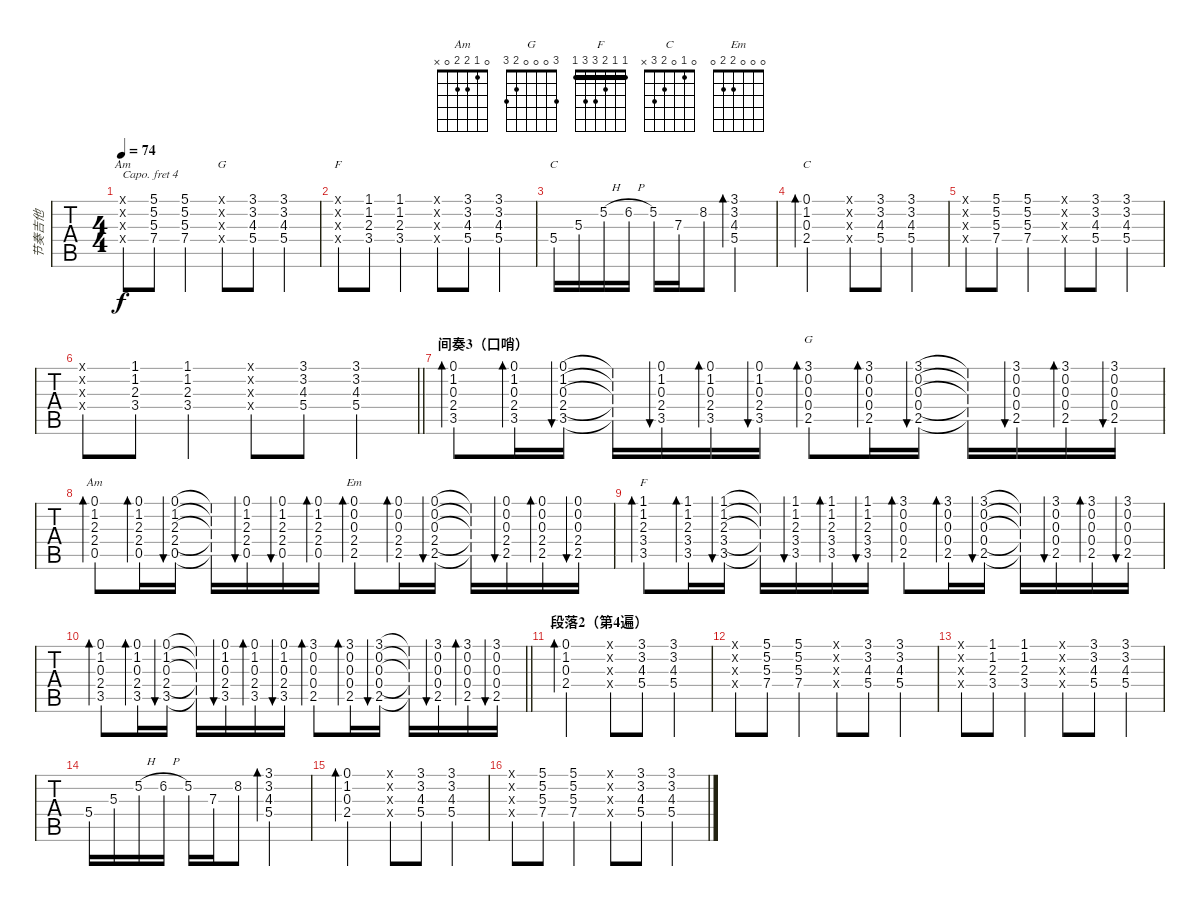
\track ("节奏吉他" "节奏吉他") {instrument electricguitarmuted}
\staff {tabs}
\capo 4
\tuning (E4 B3 G3 D3 A2 E2) {hide}
\chord ("Am" 5 5 5 7 0 x) {firstfret 5 barre 5}
\chord ("G" 3 3 4 5 x x) {barre 3}
\chord ("F" 1 1 2 3 x x) {barre 1}
\chord ("C" x 5 5 5 x x) {firstfret 5 barre 5}
\chord ("C" 0 1 0 2 3 x)
\chord ("G" 3 0 0 0 2 3)
\chord ("Am" 0 1 2 2 0 x)
\chord ("Em" 0 0 0 2 2 0)
\chord ("F" 1 1 2 3 3 1) {barre 1}
\ts (4 4)
\tempo 74
\clef g2
\ks c
(0.1{x} 0.2{x} 0.3{x} 0.4{x}).8{ch "Am" dy f} (5.1 5.2 5.3 7.4).8 (5.1 5.2 5.3 7.4).4 (0.1{x} 0.2{x} 0.3{x} 0.4{x}).8{ch "G"} (3.1 3.2 4.3 5.4).8 (3.1 3.2 4.3 5.4).4 |
(0.1{x} 0.2{x} 0.3{x} 0.4{x}).8{ch "F"} (1.1 1.2 2.3 3.4).8 (1.1 1.2 2.3 3.4).4 (0.1{x} 0.2{x} 0.3{x} 0.4{x}).8 (3.1 3.2 4.3 5.4).8 (3.1 3.2 4.3 5.4).4 |
5.4.16{ch "C"} 5.3.16 5.2{h}.16 6.2{h}.16 5.2.16 7.3.16 8.2.8 (3.1 3.2 4.3 5.4).2{bd 60} |
(0.1 1.2 0.3 2.4).2{bd 120 ch "C"} (0.1{x} 0.2{x} 0.3{x} 0.4{x}).8 (3.1 3.2 4.3 5.4).8 (3.1 3.2 4.3 5.4).4 |
(0.1{x} 0.2{x} 0.3{x} 0.4{x}).8 (5.1 5.2 5.3 7.4).8 (5.1 5.2 5.3 7.4).4 (0.1{x} 0.2{x} 0.3{x} 0.4{x}).8 (3.1 3.2 4.3 5.4).8 (3.1 3.2 4.3 5.4).4 |
\barLineRight lightlight
(0.1{x} 0.2{x} 0.3{x} 0.4{x}).8 (1.1 1.2 2.3 3.4).8 (1.1 1.2 2.3 3.4).4 (0.1{x} 0.2{x} 0.3{x} 0.4{x}).8 (3.1 3.2 4.3 5.4).8 (3.1 3.2 4.3 5.4).4 |
\section ("" "间奏3（口哨）")
(0.1 1.2 0.3 2.4 3.5).8{bd 60} (0.1 1.2 0.3 2.4 3.5).16{bd 60} (0.1 1.2 0.3 2.4 3.5).16{bu 60} (0.1{t} 1.2{t} 0.3{t} 2.4{t} 3.5{t}).16 (0.1 1.2 0.3 2.4 3.5).16{bu 60} (0.1 1.2 0.3 2.4 3.5).16{bd 60} (0.1 1.2 0.3 2.4 3.5).16{bu 60} (3.1 0.2 0.3 0.4 2.5).8{bd 60 ch "G"} (3.1 0.2 0.3 0.4 2.5).16{bd 60} (3.1 0.2 0.3 0.4 2.5).16{bu 60} (3.1{t} 0.2{t} 0.3{t} 0.4{t} 2.5{t}).16 (3.1 0.2 0.3 0.4 2.5).16{bu 60} (3.1 0.2 0.3 0.4 2.5).16{bd 60} (3.1 0.2 0.3 0.4 2.5).16{bu 60} |
(0.1 1.2 2.3 2.4 0.5).8{bd 60 ch "Am"} (0.1 1.2 2.3 2.4 0.5).16{bd 60} (0.1 1.2 2.3 2.4 0.5).16{bu 60} (0.1{t} 1.2{t} 2.3{t} 2.4{t} 0.5{t}).16 (0.1 1.2 2.3 2.4 0.5).16{bu 60} (0.1 1.2 2.3 2.4 0.5).16{bu 60} (0.1 1.2 2.3 2.4 0.5).16{bd 60} (0.1 0.2 0.3 2.4 2.5).8{bd 60 ch "Em"} (0.1 0.2 0.3 2.4 2.5).16{bd 60} (0.1 0.2 0.3 2.4 2.5).16{bu 60} (0.1{t} 0.2{t} 0.3{t} 2.4{t} 2.5{t}).16 (0.1 0.2 0.3 2.4 2.5).16{bu 60} (0.1 0.2 0.3 2.4 2.5).16{bd 60} (0.1 0.2 0.3 2.4 2.5).16{bu 60} |
(1.1 1.2 2.3 3.4 3.5).8{bd 60 ch "F"} (1.1 1.2 2.3 3.4 3.5).16{bd 60} (1.1 1.2 2.3 3.4 3.5).16{bu 60} (1.1{t} 1.2{t} 2.3{t} 3.4{t} 3.5{t}).16 (1.1 1.2 2.3 3.4 3.5).16{bu 60} (1.1 1.2 2.3 3.4 3.5).16{bd 60} (1.1 1.2 2.3 3.4 3.5).16{bu 60} (3.1 0.2 0.3 0.4 2.5).8{bd 60} (3.1 0.2 0.3 0.4 2.5).16{bd 60} (3.1 0.2 0.3 0.4 2.5).16{bu 60} (3.1{t} 0.2{t} 0.3{t} 0.4{t} 2.5{t}).16 (3.1 0.2 0.3 0.4 2.5).16{bu 60} (3.1 0.2 0.3 0.4 2.5).16{bd 60} (3.1 0.2 0.3 0.4 2.5).16{bu 60} |
\barLineRight lightlight
(0.1 1.2 0.3 2.4 3.5).8{bd 60} (0.1 1.2 0.3 2.4 3.5).16{bd 60} (0.1 1.2 0.3 2.4 3.5).16{bu 60} (0.1{t} 1.2{t} 0.3{t} 2.4{t} 3.5{t}).16 (0.1 1.2 0.3 2.4 3.5).16{bu 60} (0.1 1.2 0.3 2.4 3.5).16{bd 60} (0.1 1.2 0.3 2.4 3.5).16{bu 60} (3.1 0.2 0.3 0.4 2.5).8{bd 60} (3.1 0.2 0.3 0.4 2.5).16{bd 60} (3.1 0.2 0.3 0.4 2.5).16{bu 60} (3.1{t} 0.2{t} 0.3{t} 0.4{t} 2.5{t}).16 (3.1 0.2 0.3 0.4 2.5).16{bu 60} (3.1 0.2 0.3 0.4 2.5).16{bd 60} (3.1 0.2 0.3 0.4 2.5).16{bu 60} |
\section ("" "段落2（第4遍）")
(0.1 1.2 0.3 2.4).2{bd 120} (0.1{x} 0.2{x} 0.3{x} 0.4{x}).8 (3.1 3.2 4.3 5.4).8 (3.1 3.2 4.3 5.4).4 |
(0.1{x} 0.2{x} 0.3{x} 0.4{x}).8 (5.1 5.2 5.3 7.4).8 (5.1 5.2 5.3 7.4).4 (0.1{x} 0.2{x} 0.3{x} 0.4{x}).8 (3.1 3.2 4.3 5.4).8 (3.1 3.2 4.3 5.4).4 |
(0.1{x} 0.2{x} 0.3{x} 0.4{x}).8 (1.1 1.2 2.3 3.4).8 (1.1 1.2 2.3 3.4).4 (0.1{x} 0.2{x} 0.3{x} 0.4{x}).8 (3.1 3.2 4.3 5.4).8 (3.1 3.2 4.3 5.4).4 |
5.4.16 5.3.16 5.2{h}.16 6.2{h}.16 5.2.16 7.3.16 8.2.8 (3.1 3.2 4.3 5.4).2{bd 60} |
(0.1 1.2 0.3 2.4).2{bd 120} (0.1{x} 0.2{x} 0.3{x} 0.4{x}).8 (3.1 3.2 4.3 5.4).8 (3.1 3.2 4.3 5.4).4 |
(0.1{x} 0.2{x} 0.3{x} 0.4{x}).8 (5.1 5.2 5.3 7.4).8 (5.1 5.2 5.3 7.4).4 (0.1{x} 0.2{x} 0.3{x} 0.4{x}).8 (3.1 3.2 4.3 5.4).8 (3.1 3.2 4.3 5.4).4
